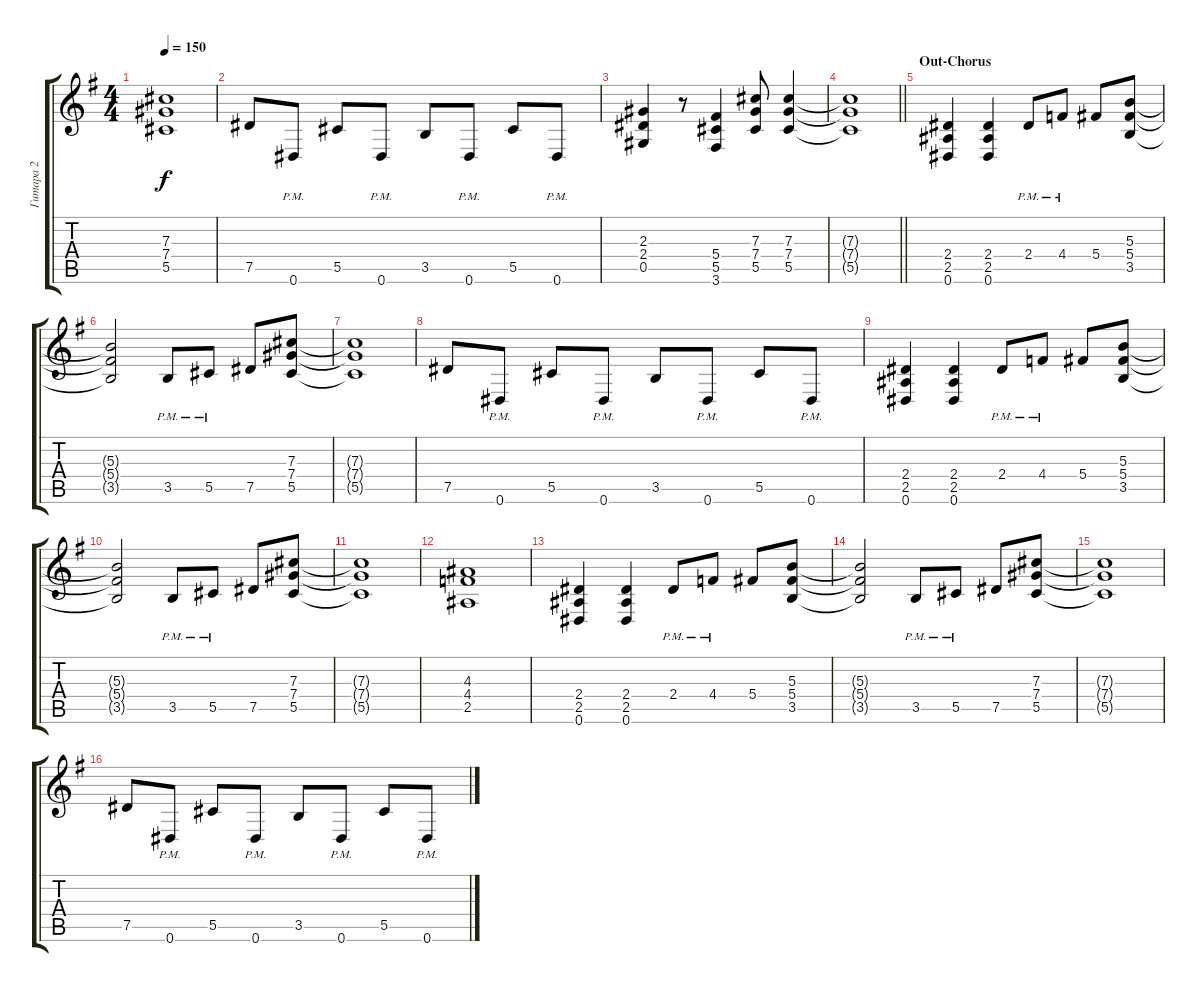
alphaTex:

\track ("Гитара 2" "Гитара 2") {instrument distortionguitar}
\staff {score tabs}
\tuning (Eb4 Bb3 Gb3 Db3 Ab2 Eb2) {hide}
\ts (4 4)
\tempo 150
\clef g2
\ks eminor
(7.3{t} 7.4{t} 5.5{t}).1{dy f} |
7.5.8 0.6{pm}.8 5.5.8 0.6{pm}.8 3.5.8 0.6{pm}.8 5.5.8 0.6{pm}.8 |
(2.3 2.4 0.5).4 r.8 (5.4 5.5 3.6).4 (7.3 7.4 5.5).8 (7.3 7.4 5.5).4 |
\barLineRight lightlight
(7.3{t} 7.4{t} 5.5{t}).1 |
\section ("" "Out-Chorus")
(2.4 2.5 0.6).4 (2.4 2.5 0.6).4 2.4{pm}.8 4.4{pm}.8 5.4.8 (5.3 5.4 3.5).8 |
(5.3{t} 5.4{t} 3.5{t}).2 3.5{pm}.8 5.5{pm}.8 7.5.8 (7.3 7.4 5.5).8 |
(7.3{t} 7.4{t} 5.5{t}).1 |
7.5.8 0.6{pm}.8 5.5.8 0.6{pm}.8 3.5.8 0.6{pm}.8 5.5.8 0.6{pm}.8 |
(2.4 2.5 0.6).4 (2.4 2.5 0.6).4 2.4{pm}.8 4.4{pm}.8 5.4.8 (5.3 5.4 3.5).8 |
(5.3{t} 5.4{t} 3.5{t}).2 3.5{pm}.8 5.5{pm}.8 7.5.8 (7.3 7.4 5.5).8 |
(7.3{t} 7.4{t} 5.5{t}).1 |
(4.3 4.4 2.5).1 |
(2.4 2.5 0.6).4 (2.4 2.5 0.6).4 2.4{pm}.8 4.4{pm}.8 5.4.8 (5.3 5.4 3.5).8 |
(5.3{t} 5.4{t} 3.5{t}).2 3.5{pm}.8 5.5{pm}.8 7.5.8 (7.3 7.4 5.5).8 |
(7.3{t} 7.4{t} 5.5{t}).1 |
7.5.8 0.6{pm}.8 5.5.8 0.6{pm}.8 3.5.8 0.6{pm}.8 5.5.8 0.6{pm}.8
